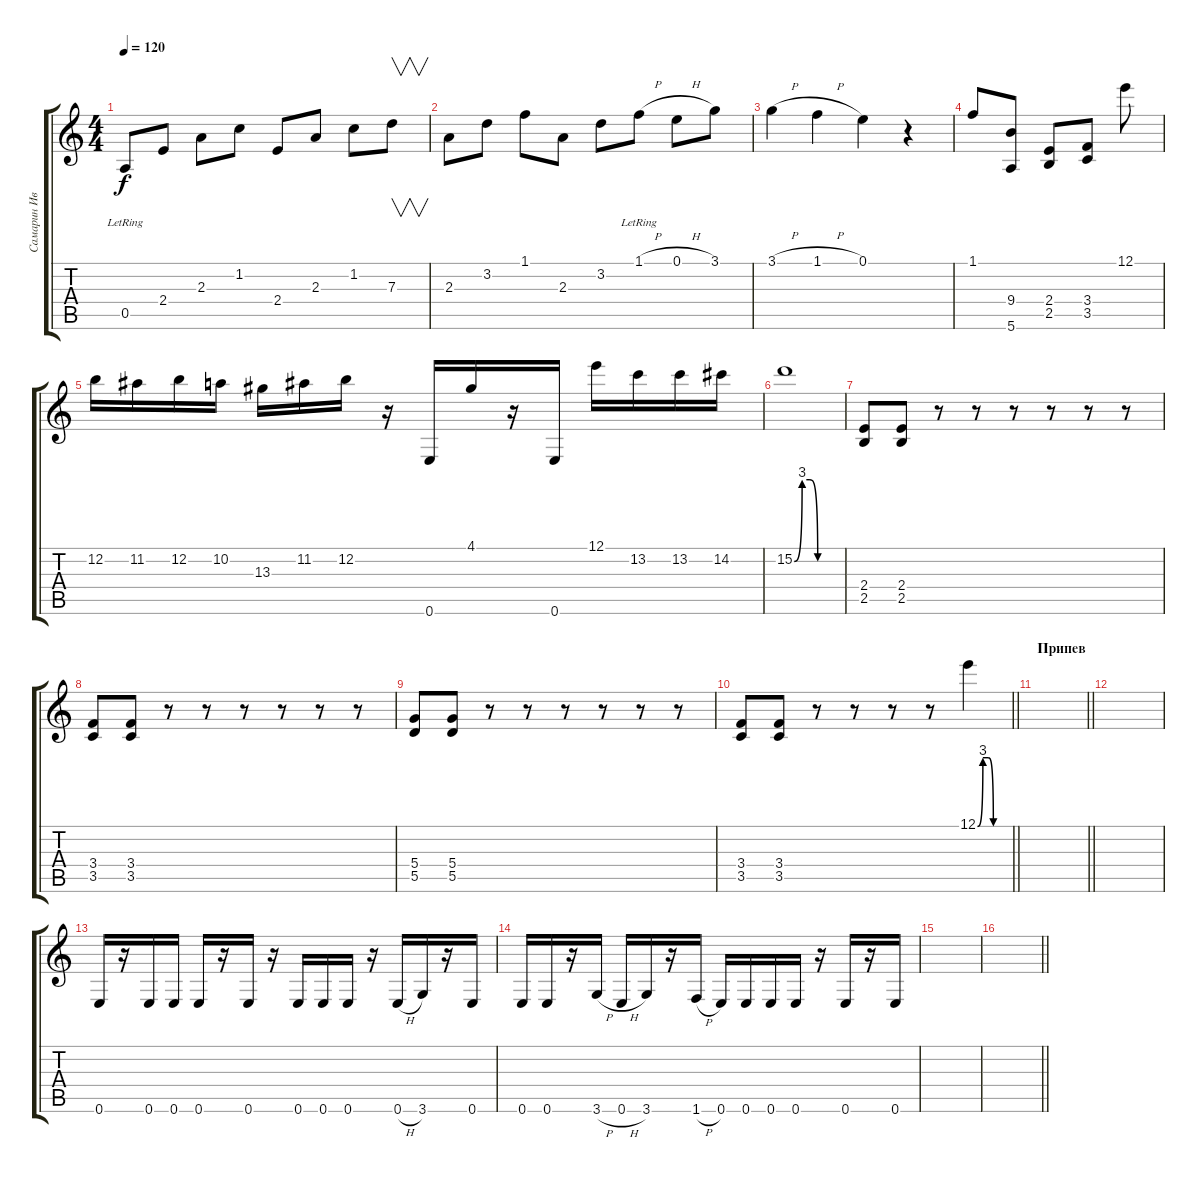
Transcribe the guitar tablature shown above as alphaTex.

\track ("Самарин Иван (тема)" "Самарин Ив") {instrument distortionguitar}
\staff {score tabs}
\tuning (E4 B3 G3 D3 A2 E2) {hide}
\ts (4 4)
\tempo 120
\clef g2
\ks c
0.5{lr}.8{dy f} 2.4.8 2.3.8 1.2.8 2.4.8 2.3.8 1.2.8 7.3.8{v} |
2.3.8 3.2.8 1.1.8 2.3.8 3.2.8 1.1{h lr}.8 0.1{h}.8 3.1.8 |
3.1{h}.4 1.1{h}.4 0.1.4 r.4 |
1.1.8 (9.4 5.6).8 (2.4 2.5).8 (3.4 3.5).8 12.1.8 |
12.2.16 11.2.16 12.2.16 10.2.16 13.3.16 11.2.16 12.2.16 r.16 0.6.16 4.1.16 r.16 0.6.16 12.1.16 13.2.16 13.2.16 14.2.16 |
15.2{be (custom 0 0 10 12 20 12 30 0 60 0)}.1 |
(2.4 2.5).8 (2.4 2.5).8 r.8 r.8 r.8 r.8 r.8 r.8 |
(3.4 3.5).8 (3.4 3.5).8 r.8 r.8 r.8 r.8 r.8 r.8 |
(5.4 5.5).8 (5.4 5.5).8 r.8 r.8 r.8 r.8 r.8 r.8 |
\barLineRight lightlight
(3.4 3.5).8 (3.4 3.5).8 r.8 r.8 r.8 r.8 12.1{be (custom 0 0 10 12 20 12 30 0 60 0)}.4 |
\section ("" "Припев")
\barLineRight lightlight
|
|
0.6.16 r.16 0.6.16 0.6.16 0.6.16 r.16 0.6.16 r.16 0.6.16 0.6.16 0.6.16 r.16 0.6{h}.16 3.6.16 r.16 0.6.16 |
0.6.16 0.6.16 r.16 3.6{h}.16 0.6{h}.16 3.6.16 r.16 1.6{h}.16 0.6.16 0.6.16 0.6.16 0.6.16 r.16 0.6.16 r.16 0.6.16 |
|
\barLineRight lightlight
